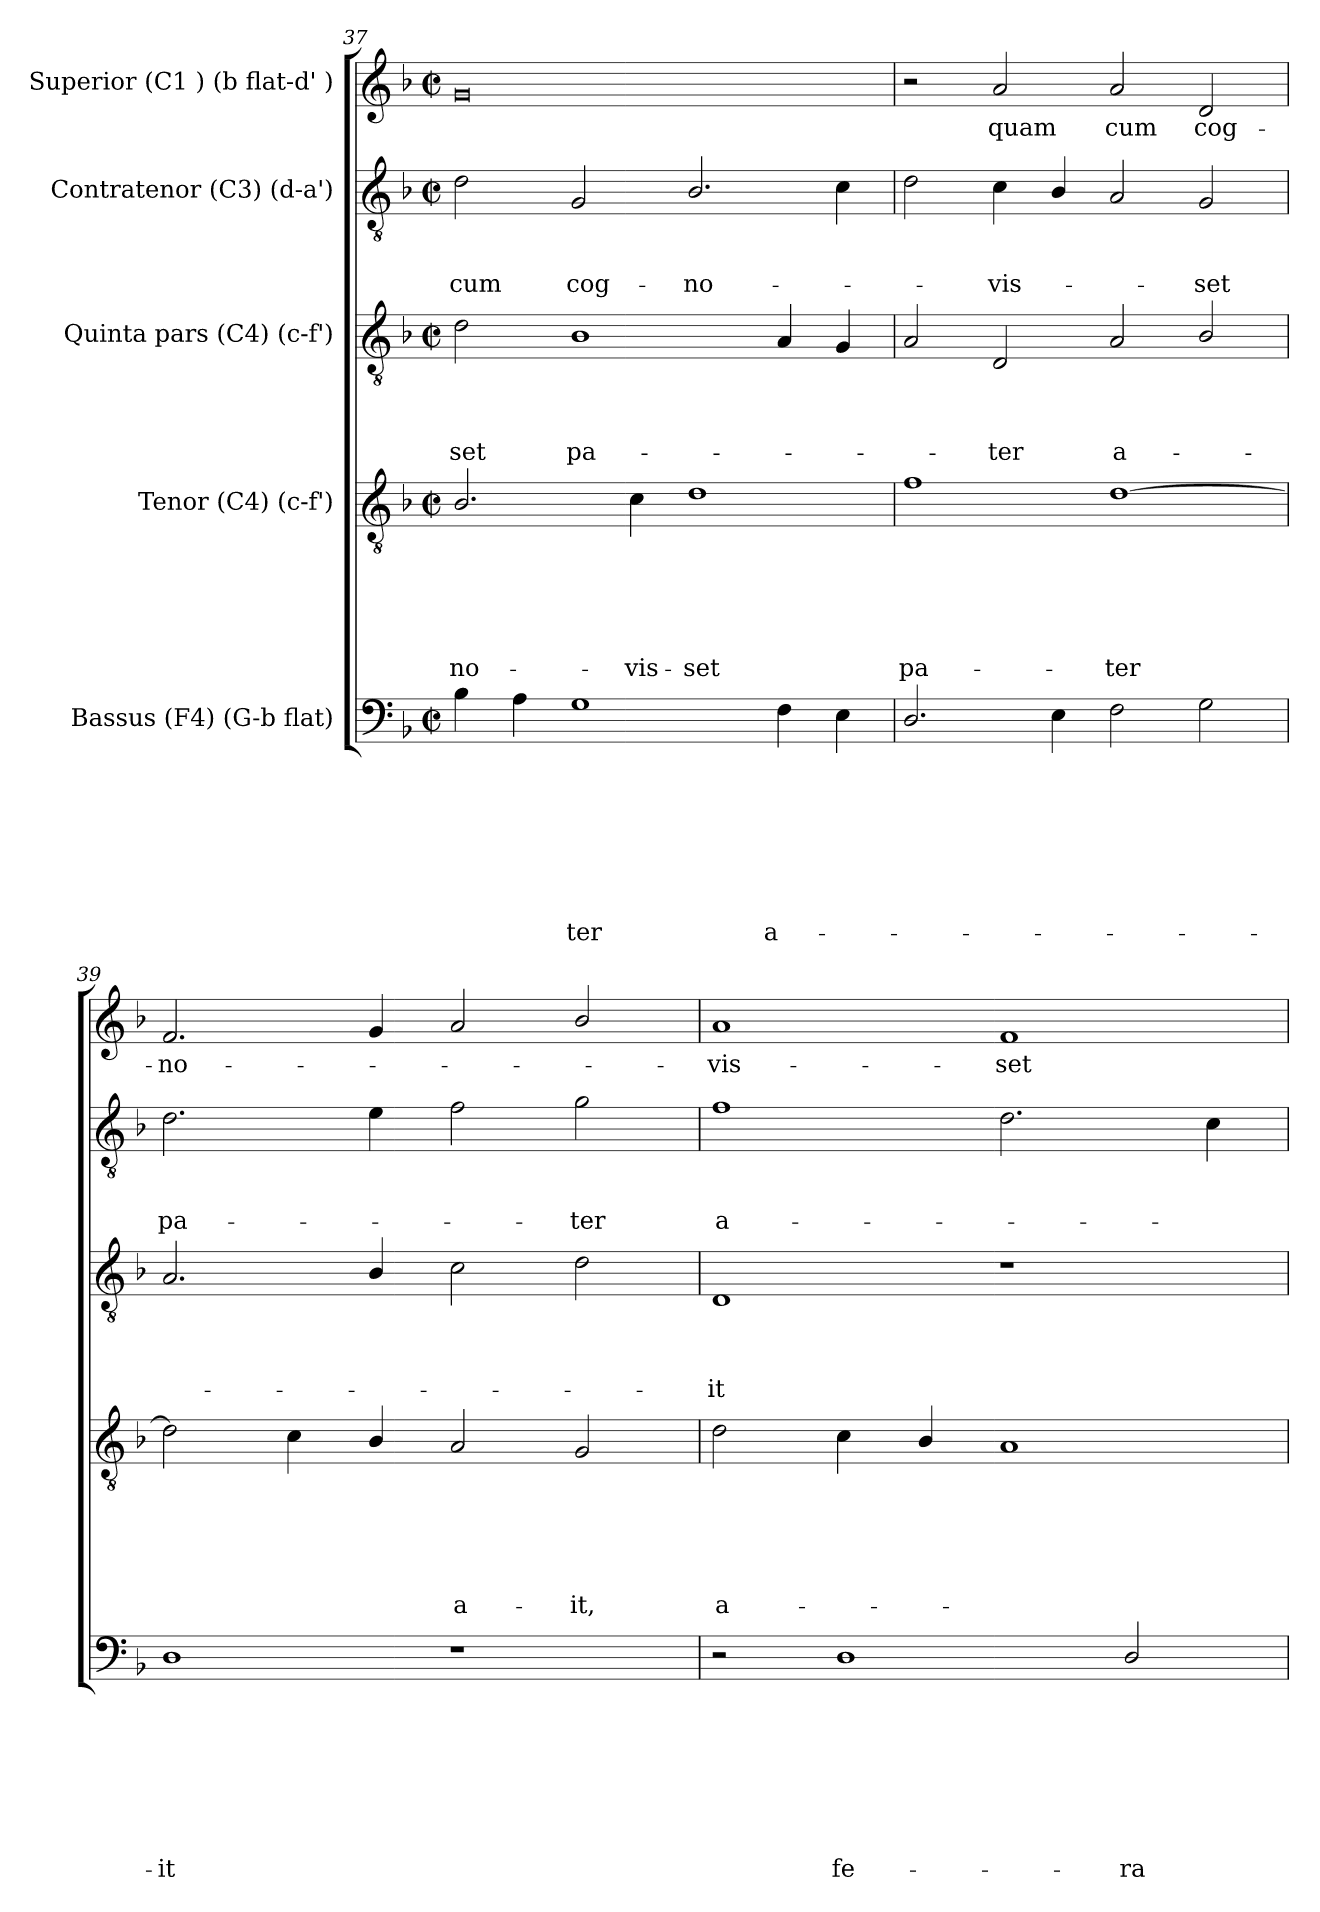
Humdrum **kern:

**kern	**text	**text	**text	**text	**text	**text	**text	**text	**kern	**text	**text	**text	**text	**text	**text	**kern	**text	**text	**text	**text	**kern	**text	**text	**text	**kern	**text
*part5	*part5	*part5	*part5	*part5	*part5	*part5	*part5	*part5	*part4	*part4	*part4	*part4	*part4	*part4	*part4	*part3	*part3	*part3	*part3	*part3	*part2	*part2	*part2	*part2	*part1	*part1
*staff5	*staff5	*staff5	*staff5	*staff5	*staff5	*staff5	*staff5	*staff5	*staff4	*staff4	*staff4	*staff4	*staff4	*staff4	*staff4	*staff3	*staff3	*staff3	*staff3	*staff3	*staff2	*staff2	*staff2	*staff2	*staff1	*staff1
*I"Bassus (F4) (G-b flat)	*	*	*	*	*	*	*	*	*I"Tenor (C4) (c-f')	*	*	*	*	*	*	*I"Quinta pars (C4) (c-f')	*	*	*	*	*I"Contratenor (C3) (d-a')	*	*	*	*I"Superior (C1 ) (b flat-d' )	*
!!LO:PB:g=z
*clefF4	*	*	*	*	*	*	*	*	*clefGv2	*	*	*	*	*	*	*clefGv2	*	*	*	*	*clefGv2	*	*	*	*clefG2	*
*k[b-]	*	*	*	*	*	*	*	*	*k[b-]	*	*	*	*	*	*	*k[b-]	*	*	*	*	*k[b-]	*	*	*	*k[b-]	*
*F:	*	*	*	*	*	*	*	*	*F:	*	*	*	*	*	*	*F:	*	*	*	*	*F:	*	*	*	*F:	*
*M2/2	*	*	*	*	*	*	*	*	*M2/2	*	*	*	*	*	*	*M2/2	*	*	*	*	*M2/2	*	*	*	*M2/2	*
*met(c|)	*	*	*	*	*	*	*	*	*met(c|)	*	*	*	*	*	*	*met(c|)	*	*	*	*	*met(c|)	*	*	*	*met(c|)	*
=37	=37	=37	=37	=37	=37	=37	=37	=37	=37	=37	=37	=37	=37	=37	=37	=37	=37	=37	=37	=37	=37	=37	=37	=37	=37	=37
!	!	!	!	!	!	!	!	!	!	!	!	!	!	!	!LO:LY:b	!	!	!	!	!LO:LY:b	!	!	!	!LO:LY:b	!	!
4B-\	.	.	.	.	.	.	.	.	2.B-/	.	.	.	.	.	-no-	2d\	.	.	.	-set	2d\	.	.	cum	0g	.
4A\	.	.	.	.	.	.	.	.	.	.	.	.	.	.	.	.	.	.	.	.	.	.	.	.	.	.
!	!	!	!	!	!	!	!	!LO:LY:b	!	!	!	!	!	!	!	!	!	!	!	!LO:LY:b	!	!	!	!LO:LY:b	!	!
1G	.	.	.	.	.	.	.	-ter	.	.	.	.	.	.	.	1B-	.	.	.	pa-	2G/	.	.	cog-	.	.
!	!	!	!	!	!	!	!	!	!	!	!	!	!	!	!LO:LY:b	!	!	!	!	!	!	!	!	!	!	!
.	.	.	.	.	.	.	.	.	4c\	.	.	.	.	.	-vis-	.	.	.	.	.	.	.	.	.	.	.
!	!	!	!	!	!	!	!	!	!	!	!	!	!	!	!LO:LY:b	!	!	!	!	!	!	!	!	!LO:LY:b	!	!
.	.	.	.	.	.	.	.	.	1d	.	.	.	.	.	-set	.	.	.	.	.	2.B-/	.	.	-no-	.	.
!	!	!	!	!	!	!	!	!LO:LY:b	!	!	!	!	!	!	!	!	!	!	!	!	!	!	!	!	!	!
4F\	.	.	.	.	.	.	.	a-	.	.	.	.	.	.	.	4A/	.	.	.	.	.	.	.	.	.	.
4E\	.	.	.	.	.	.	.	.	.	.	.	.	.	.	.	4G/	.	.	.	.	4c\	.	.	.	.	.
=38	=38	=38	=38	=38	=38	=38	=38	=38	=38	=38	=38	=38	=38	=38	=38	=38	=38	=38	=38	=38	=38	=38	=38	=38	=38	=38
!	!	!	!	!	!	!	!	!	!	!	!	!	!	!	!LO:LY:b	!	!	!	!	!	!	!	!	!	!	!
2.D/	.	.	.	.	.	.	.	.	1f	.	.	.	.	.	pa-	2A/	.	.	.	.	2d\	.	.	.	2r	.
!	!	!	!	!	!	!	!	!	!	!	!	!	!	!	!	!	!	!	!	!LO:LY:b	!	!	!	!LO:LY:b	!	!LO:LY:b
.	.	.	.	.	.	.	.	.	.	.	.	.	.	.	.	2D/	.	.	.	-ter	4c\	.	.	-vis-	2a/	quam
4E\	.	.	.	.	.	.	.	.	.	.	.	.	.	.	.	.	.	.	.	.	4B-/	.	.	.	.	.
!	!	!	!	!	!	!	!	!	!	!	!	!	!	!	!LO:LY:b	!	!	!	!	!LO:LY:b:rj	!	!	!	!	!	!LO:LY:b
2F\	.	.	.	.	.	.	.	.	[>1d	.	.	.	.	.	-ter	2A/	.	.	.	a-	2A/	.	.	.	2a/	cum
!	!	!	!	!	!	!	!	!	!	!	!	!	!	!	!	!	!	!	!	!	!	!	!	!LO:LY:b	!	!LO:LY:b
2G\	.	.	.	.	.	.	.	.	.	.	.	.	.	.	.	2B-/	.	.	.	.	2G/	.	.	-set	2d/	cog-
=39	=39	=39	=39	=39	=39	=39	=39	=39	=39	=39	=39	=39	=39	=39	=39	=39	=39	=39	=39	=39	=39	=39	=39	=39	=39	=39
!	!	!	!	!	!	!	!	!LO:LY:b	!	!	!	!	!	!	!	!	!	!	!	!	!	!	!	!LO:LY:b	!	!LO:LY:b
1D	.	.	.	.	.	.	.	-it	2d\]	.	.	.	.	.	.	2.A/	.	.	.	.	2.d\	.	.	pa-	2.f/	-no-
.	.	.	.	.	.	.	.	.	4c\	.	.	.	.	.	.	.	.	.	.	.	.	.	.	.	.	.
.	.	.	.	.	.	.	.	.	4B-/	.	.	.	.	.	.	4B-/	.	.	.	.	4e\	.	.	.	4g/	.
!	!	!	!	!	!	!	!	!	!	!	!	!	!	!	!LO:LY:b	!	!	!	!	!	!	!	!	!	!	!
1r	.	.	.	.	.	.	.	.	2A/	.	.	.	.	.	a-	2c\	.	.	.	.	2f\	.	.	.	2a/	.
!	!	!	!	!	!	!	!	!	!	!	!	!	!	!	!LO:LY:b	!	!	!	!	!	!	!	!	!LO:LY:b	!	!
.	.	.	.	.	.	.	.	.	2G/	.	.	.	.	.	-it,	2d\	.	.	.	.	2g\	.	.	-ter	2b-/	.
=40	=40	=40	=40	=40	=40	=40	=40	=40	=40	=40	=40	=40	=40	=40	=40	=40	=40	=40	=40	=40	=40	=40	=40	=40	=40	=40
!	!	!	!	!	!	!	!	!	!	!	!	!	!	!	!LO:LY:b:rj	!	!	!	!	!LO:LY:b	!	!	!	!LO:LY:b:rj	!	!LO:LY:b
2r	.	.	.	.	.	.	.	.	2d\	.	.	.	.	.	a-	1D	.	.	.	-it	1f	.	.	a-	1a	-vis-
!	!	!	!	!	!	!	!	!LO:LY:b	!	!	!	!	!	!	!	!	!	!	!	!	!	!	!	!	!	!
1D	.	.	.	.	.	.	.	fe-	4c\	.	.	.	.	.	.	.	.	.	.	.	.	.	.	.	.	.
.	.	.	.	.	.	.	.	.	4B-/	.	.	.	.	.	.	.	.	.	.	.	.	.	.	.	.	.
!	!	!	!	!	!	!	!	!	!	!	!	!	!	!	!	!	!	!	!	!	!	!	!	!	!	!LO:LY:b
.	.	.	.	.	.	.	.	.	1A	.	.	.	.	.	.	1r	.	.	.	.	2.d\	.	.	.	1f	-set
!	!	!	!	!	!	!	!	!LO:LY:b	!	!	!	!	!	!	!	!	!	!	!	!	!	!	!	!	!	!
2D/	.	.	.	.	.	.	.	-ra	.	.	.	.	.	.	.	.	.	.	.	.	.	.	.	.	.	.
.	.	.	.	.	.	.	.	.	.	.	.	.	.	.	.	.	.	.	.	.	4c\	.	.	.	.	.
=	=	=	=	=	=	=	=	=	=	=	=	=	=	=	=	=	=	=	=	=	=	=	=	=	=	=
*-	*-	*-	*-	*-	*-	*-	*-	*-	*-	*-	*-	*-	*-	*-	*-	*-	*-	*-	*-	*-	*-	*-	*-	*-	*-	*-
